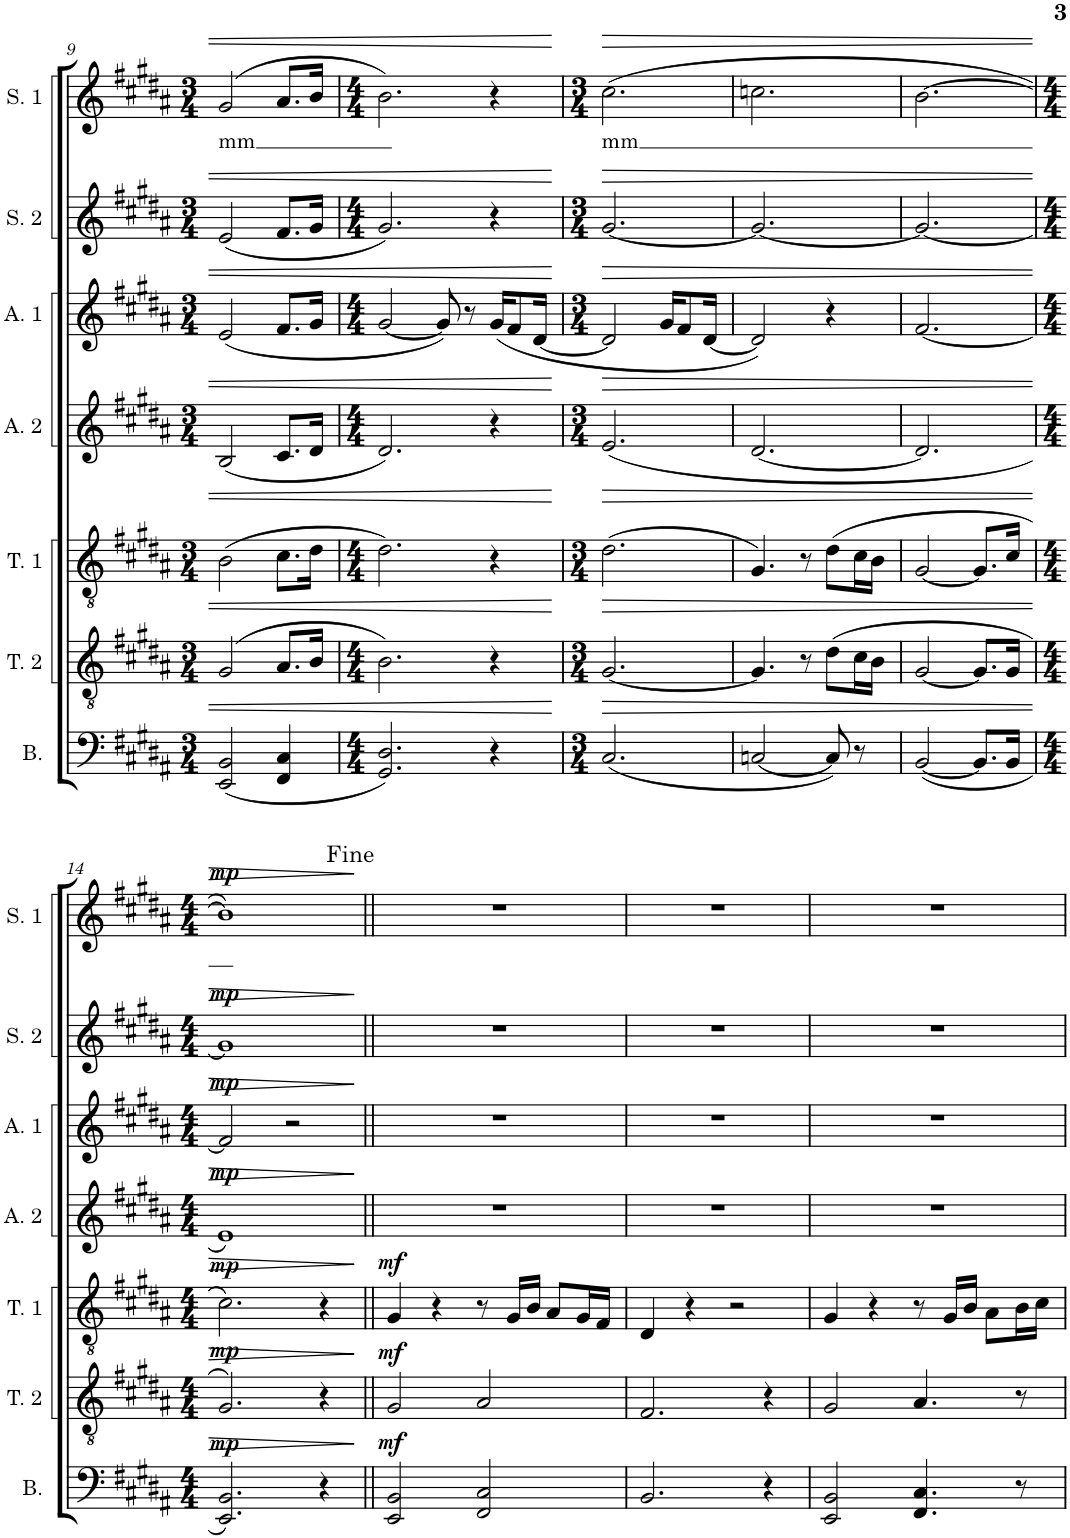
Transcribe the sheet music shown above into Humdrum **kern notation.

**kern	**dynam	**kern	**dynam	**kern	**dynam	**kern	**dynam	**kern	**dynam	**kern	**dynam	**kern	**text	**dynam
*part7	*part7	*part6	*part6	*part5	*part5	*part4	*part4	*part3	*part3	*part2	*part2	*part1	*part1	*part1
*staff7	*staff7	*staff6	*staff6	*staff5	*staff5	*staff4	*staff4	*staff3	*staff3	*staff2	*staff2	*staff1	*staff1	*staff1
*I"Bass	*	*I"Tenor 2	*	*I"Tenor 1	*	*I"Alt 2	*	*I"Alt 1	*	*I"Sopran 2	*	*I"Sopran 1	*	*
*I'B.	*	*I'T. 2	*	*I'T. 1	*	*I'A. 2	*	*I'A. 1	*	*I'S. 2	*	*I'S. 1	*	*
!!LO:PB:g=z
*clefF4	*	*clefGv2	*	*clefGv2	*	*clefG2	*	*clefG2	*	*clefG2	*	*clefG2	*	*
*k[f#c#g#d#a#]	*	*k[f#c#g#d#a#]	*	*k[f#c#g#d#a#]	*	*k[f#c#g#d#a#]	*	*k[f#c#g#d#a#]	*	*k[f#c#g#d#a#]	*	*k[f#c#g#d#a#]	*	*
*M3/4	*	*M3/4	*	*M3/4	*	*M3/4	*	*M3/4	*	*M3/4	*	*M3/4	*	*
=9	=9	=9	=9	=9	=9	=9	=9	=9	=9	=9	=9	=9	=9	=9
!	!	!	!	!	!	!	!	!	!	!	!	!	!LO:LY:b	!
(2EE/ 2BB/	.	(2G#/	.	(2B\	.	(2B/	.	(2e/	.	(2e/	.	(2g#/	mm	.
4FF#/ 4C#/	.	8.A#/L	.	8.c#\L	.	8.c#/L	.	8.f#/L	.	8.f#/L	.	8.a#/L	.	.
.	.	16B/Jk	.	16d#\Jk	.	16d#/Jk	.	16g#/Jk	.	16g#/Jk	.	16b/Jk	.	.
=10	=10	=10	=10	=10	=10	=10	=10	=10	=10	=10	=10	=10	=10	=10
*M4/4	*	*M4/4	*	*M4/4	*	*M4/4	*	*M4/4	*	*M4/4	*	*M4/4	*	*
2.GG#/ 2.D#/)	.	2.B\)	.	2.d#\)	.	2.d#/)	.	[2g#/	.	2.g#/)	.	2.b\)	.	.
.	.	.	.	.	.	.	.	8g#/])	.	.	.	.	.	.
.	.	.	.	.	.	.	.	8r	.	.	.	.	.	.
4r	.	4r	.	4r	.	4r	.	(16g#/KL	.	4r	.	4r	.	.
.	.	.	.	.	.	.	.	8f#/	.	.	.	.	.	.
.	.	.	.	.	.	.	.	[16d#/Jk	.	.	.	.	.	.
=11	=11	=11	=11	=11	=11	=11	=11	=11	=11	=11	=11	=11	=11	=11
*M3/4	*	*M3/4	*	*M3/4	*	*M3/4	*	*M3/4	*	*M3/4	*	*M3/4	*	*
!	!LO:HP:b	!	!LO:HP:b	!	!LO:HP:b	!	!LO:HP:b	!	!LO:HP:b	!	!LO:HP:b	!	!LO:LY:b	!LO:HP:b
(2.C#/	>	[2.G#/	>	(2.d#\	>	(2.e/	>	2d#/]	>	[2.g#/	>	(2.cc#\	mm	>
.	.	.	.	.	.	.	.	16g#/KL	.	.	.	.	.	.
.	.	.	.	.	.	.	.	8f#/	.	.	.	.	.	.
.	.	.	.	.	.	.	.	[16d#/Jk	.	.	.	.	.	.
=12	=12	=12	=12	=12	=12	=12	=12	=12	=12	=12	=12	=12	=12	=12
[2Cn/	.	4.G#/]	.	4.G#/)	.	[2.d#/	.	2d#/])	.	2.g#/_	.	2.ccn\	.	.
.	.	8r	.	8r	.	.	.	.	.	.	.	.	.	.
8C/])	.	(8d#\L	.	(8d#\L	.	.	.	4r	.	.	.	.	.	.
8r	.	16c#\L	.	16c#\L	.	.	.	.	.	.	.	.	.	.
.	.	16B\JJ	.	16B\JJ	.	.	.	.	.	.	.	.	.	.
=13	=13	=13	=13	=13	=13	=13	=13	=13	=13	=13	=13	=13	=13	=13
([2BB/	.	[2G#/	.	[2G#/	.	2.d#/]	.	[2.f#/	.	2.g#/_	.	[2.b\	.	.
8.BB/L]	.	8.G#/L]	.	8.G#/L]	.	.	.	.	.	.	.	.	.	.
16BB/Jk	.	16G#/Jk	.	16c#/Jk	.	.	.	.	.	.	.	.	.	.
!!LO:LB:g=z
=14	=14	=14	=14	=14	=14	=14	=14	=14	=14	=14	=14	=14	=14	=14
*M4/4	*	*M4/4	*	*M4/4	*	*M4/4	*	*M4/4	*	*M4/4	*	*M4/4	*	*
!	!LO:DY:a	!	!LO:DY:a	!	!LO:DY:a	!	!LO:DY:a	!	!LO:DY:a	!	!LO:DY:a	!	!	!LO:DY:a
2.EE/ 2.BB/)	mp	2.G#/)	mp	2.c#\)	mp	1e)	mp	2f#/]	mp	1g#]	mp	1b])	.	mp
.	.	.	.	.	.	.	.	2r	.	.	.	.	.	.
4r	.	4r	.	4r	.	.	.	.	.	.	.	.	.	.
.	]	.	]	.	]	.	]	.	]	.	]	.	.	]
=15||	=15||	=15||	=15||	=15||	=15||	=15||	=15||	=15||	=15||	=15||	=15||	=15||	=15||	=15||
!	!LO:DY:a	!	!LO:DY:a	!	!LO:DY:a	!	!	!	!	!	!	!	!	!
2EE/ 2BB/	mf	2G#/	mf	4G#/	mf	1r	.	1r	.	1r	.	1r	.	.
.	.	.	.	4r	.	.	.	.	.	.	.	.	.	.
2FF#/ 2C#/	.	2A#/	.	8r	.	.	.	.	.	.	.	.	.	.
.	.	.	.	16G#/LL	.	.	.	.	.	.	.	.	.	.
.	.	.	.	16B/JJ	.	.	.	.	.	.	.	.	.	.
.	.	.	.	8A#/L	.	.	.	.	.	.	.	.	.	.
.	.	.	.	16G#/L	.	.	.	.	.	.	.	.	.	.
.	.	.	.	16F#/JJ	.	.	.	.	.	.	.	.	.	.
=16	=16	=16	=16	=16	=16	=16	=16	=16	=16	=16	=16	=16	=16	=16
2.BB/	.	2.F#/	.	4D#/	.	1r	.	1r	.	1r	.	1r	.	.
.	.	.	.	4r	.	.	.	.	.	.	.	.	.	.
.	.	.	.	2r	.	.	.	.	.	.	.	.	.	.
4r	.	4r	.	.	.	.	.	.	.	.	.	.	.	.
=17	=17	=17	=17	=17	=17	=17	=17	=17	=17	=17	=17	=17	=17	=17
2EE/ 2BB/	.	2G#/	.	4G#/	.	1r	.	1r	.	1r	.	1r	.	.
.	.	.	.	4r	.	.	.	.	.	.	.	.	.	.
4.FF#/ 4.C#/	.	4.A#/	.	8r	.	.	.	.	.	.	.	.	.	.
.	.	.	.	16G#/LL	.	.	.	.	.	.	.	.	.	.
.	.	.	.	16B/JJ	.	.	.	.	.	.	.	.	.	.
.	.	.	.	8A#\L	.	.	.	.	.	.	.	.	.	.
8r	.	8r	.	16B\L	.	.	.	.	.	.	.	.	.	.
.	.	.	.	16c#\JJ	.	.	.	.	.	.	.	.	.	.
=	=	=	=	=	=	=	=	=	=	=	=	=	=	=
*-	*-	*-	*-	*-	*-	*-	*-	*-	*-	*-	*-	*-	*-	*-
